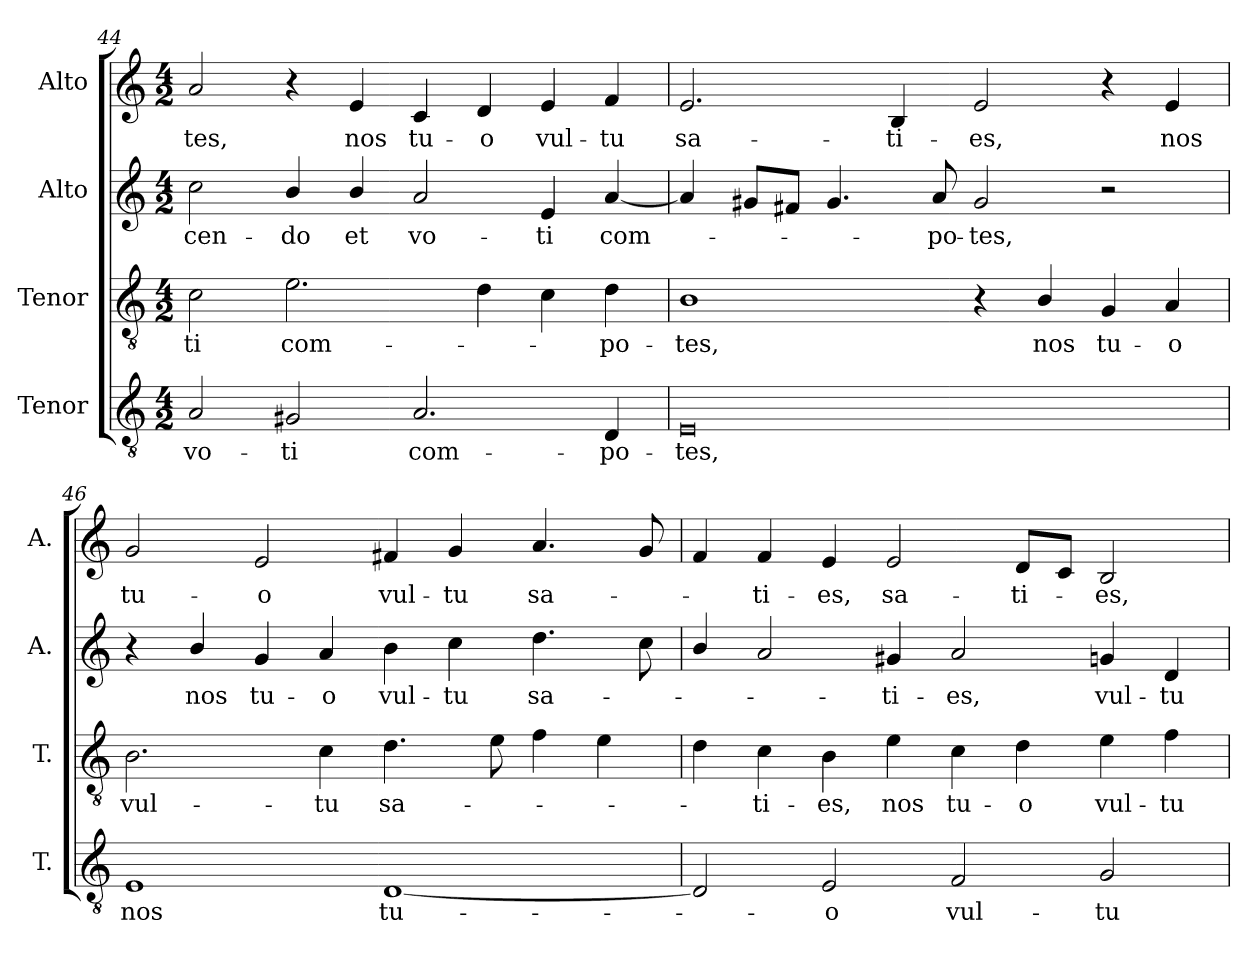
**kern	**text	**kern	**text	**kern	**text	**kern	**text
*part4	*part4	*part3	*part3	*part2	*part2	*part1	*part1
*staff4	*staff4	*staff3	*staff3	*staff2	*staff2	*staff1	*staff1
*I"Tenor	*	*I"Tenor	*	*I"Alto	*	*I"Alto	*
*I'T.	*	*I'T.	*	*I'A.	*	*I'A.	*
*clefGv2	*	*clefGv2	*	*clefG2	*	*clefG2	*
*ITrd7c12	*	*ITrd7c12	*	*	*	*	*
*k[]	*	*k[]	*	*k[]	*	*k[]	*
*C:	*	*C:	*	*C:	*	*C:	*
*M4/2	*	*M4/2	*	*M4/2	*	*M4/2	*
=44	=44	=44	=44	=44	=44	=44	=44
!	!LO:LY:b:color=#000000	!	!	!	!	!	!
!	!	!	!LO:LY:b:color=#000000	!	!	!	!
!	!	!	!	!	!LO:LY:b:color=#000000	!	!
!	!	!	!	!	!	!	!LO:LY:b:color=#000000
2AAi/	vo-	2Ci\	-ti	2cci\	-cen-	2ai/	-tes,
!	!LO:LY:b:color=#000000	!	!	!	!	!	!
!	!	!	!LO:LY:b:color=#000000	!	!	!	!
!	!	!	!	!	!LO:LY:b:color=#000000	!	!
2GG#Xi/	-ti	2.Ei\	com-	4bi/	-do	4r	.
!	!	!	!	!	!LO:LY:b:color=#000000	!	!
!	!	!	!	!	!	!	!LO:LY:b:color=#000000
.	.	.	.	4bi/	et	4ei/	nos
!	!LO:LY:b:color=#000000	!	!	!	!	!	!
!	!	!	!	!	!LO:LY:b:color=#000000	!	!
!	!	!	!	!	!	!	!LO:LY:b:color=#000000
2.AAi/	com-	.	.	2ai/	vo-	4ci/	tu-
!	!	!	!	!	!	!	!LO:LY:b:color=#000000
.	.	4Di\	.	.	.	4di/	-o
!	!	!	!	!	!LO:LY:b:color=#000000	!	!
!	!	!	!	!	!	!	!LO:LY:b:color=#000000
.	.	4Ci\	.	4ei/	-ti	4ei/	vul-
!	!LO:LY:b:color=#000000	!	!	!	!	!	!
!	!	!	!LO:LY:b:color=#000000	!	!	!	!
!	!	!	!	!	!LO:LY:b:color=#000000	!	!
!	!	!	!	!	!	!	!LO:LY:b:color=#000000
4DDi/	-po-	4Di\	-po-	[4ai/	com-	4fi/	-tu
=45	=45	=45	=45	=45	=45	=45	=45
!	!LO:LY:b:color=#000000	!	!	!	!	!	!
!	!	!	!LO:LY:b:color=#000000	!	!	!	!
!	!	!	!	!	!	!	!LO:LY:b:color=#000000
0EEi	-tes,	1BBi	-tes,	4ai/]	.	2.ei/	sa-
.	.	.	.	8g#Xi/L	.	.	.
.	.	.	.	8f#Xi/J	.	.	.
.	.	.	.	4.g#i/	.	.	.
!	!	!	!	!	!	!	!LO:LY:b:color=#000000
.	.	.	.	.	.	4Bi/	-ti-
!	!	!	!	!	!LO:LY:b:color=#000000	!	!
.	.	.	.	8ai/	-po-	.	.
!	!	!	!	!	!LO:LY:b:color=#000000	!	!
!	!	!	!	!	!	!	!LO:LY:b:color=#000000
.	.	4r	.	2g#i/	-tes,	2ei/	-es,
!	!	!	!LO:LY:b:color=#000000	!	!	!	!
.	.	4BBi/	nos	.	.	.	.
!	!	!	!LO:LY:b:color=#000000	!	!	!	!
.	.	4GGi/	tu-	2r	.	4r	.
!	!	!	!LO:LY:b:color=#000000	!	!	!	!
!	!	!	!	!	!	!	!LO:LY:b:color=#000000
.	.	4AAi/	-o	.	.	4ei/	nos
!!LO:LB:g=z
=46	=46	=46	=46	=46	=46	=46	=46
!	!LO:LY:b:color=#000000	!	!	!	!	!	!
!	!	!	!LO:LY:b:color=#000000	!	!	!	!
!	!	!	!	!	!	!	!LO:LY:b:color=#000000
1EEi	nos	2.BBi\	vul-	4r	.	2gi/	tu-
!	!	!	!	!	!LO:LY:b:color=#000000	!	!
.	.	.	.	4bi/	nos	.	.
!	!	!	!	!	!LO:LY:b:color=#000000	!	!
!	!	!	!	!	!	!	!LO:LY:b:color=#000000
.	.	.	.	4gi/	tu-	2ei/	-o
!	!	!	!LO:LY:b:color=#000000	!	!	!	!
!	!	!	!	!	!LO:LY:b:color=#000000	!	!
.	.	4Ci\	-tu	4ai/	-o	.	.
!	!LO:LY:b:color=#000000	!	!	!	!	!	!
!	!	!	!LO:LY:b:color=#000000	!	!	!	!
!	!	!	!	!	!LO:LY:b:color=#000000	!	!
!	!	!	!	!	!	!	!LO:LY:b:color=#000000
[1DDi	tu-	4.Di\	sa-	4bi\	vul-	4f#Xi/	vul-
!	!	!	!	!	!LO:LY:b:color=#000000	!	!
!	!	!	!	!	!	!	!LO:LY:b:color=#000000
.	.	.	.	4cci\	-tu	4gi/	-tu
.	.	8Ei\	.	.	.	.	.
!	!	!	!	!	!LO:LY:b:color=#000000	!	!
!	!	!	!	!	!	!	!LO:LY:b:color=#000000
.	.	4Fi\	.	4.ddi\	sa-	4.ai/	sa-
.	.	4Ei\	.	.	.	.	.
.	.	.	.	8cci\	.	8gi/	.
=47	=47	=47	=47	=47	=47	=47	=47
2DDi/]	.	4Di\	.	4bi/	.	4fi/	.
!	!	!	!LO:LY:b:color=#000000	!	!	!	!
!	!	!	!	!	!	!	!LO:LY:b:color=#000000
.	.	4Ci\	-ti-	2ai/	.	4fi/	-ti-
!	!LO:LY:b:color=#000000	!	!	!	!	!	!
!	!	!	!LO:LY:b:color=#000000	!	!	!	!
!	!	!	!	!	!	!	!LO:LY:b:color=#000000
2EEi/	-o	4BBi\	-es,	.	.	4ei/	-es,
!	!	!	!LO:LY:b:color=#000000	!	!	!	!
!	!	!	!	!	!LO:LY:b:color=#000000	!	!
!	!	!	!	!	!	!	!LO:LY:b:color=#000000
.	.	4Ei\	nos	4g#Xi/	-ti-	2ei/	sa-
!	!LO:LY:b:color=#000000	!	!	!	!	!	!
!	!	!	!LO:LY:b:color=#000000	!	!	!	!
!	!	!	!	!	!LO:LY:b:color=#000000	!	!
2FFi/	vul-	4Ci\	tu-	2ai/	-es,	.	.
!	!	!	!LO:LY:b:color=#000000	!	!	!	!
!	!	!	!	!	!	!	!LO:LY:b:color=#000000
.	.	4Di\	-o	.	.	8di/L	-ti-
.	.	.	.	.	.	8ci/J	.
!	!LO:LY:b:color=#000000	!	!	!	!	!	!
!	!	!	!LO:LY:b:color=#000000	!	!	!	!
!	!	!	!	!	!LO:LY:b:color=#000000	!	!
!	!	!	!	!	!	!	!LO:LY:b:color=#000000
2GGi/	-tu	4Ei\	vul-	4gni/	vul-	2Bi/	-es,
!	!	!	!LO:LY:b:color=#000000	!	!	!	!
!	!	!	!	!	!LO:LY:b:color=#000000	!	!
.	.	4Fi\	-tu	4di/	-tu	.	.
=	=	=	=	=	=	=	=
*-	*-	*-	*-	*-	*-	*-	*-
